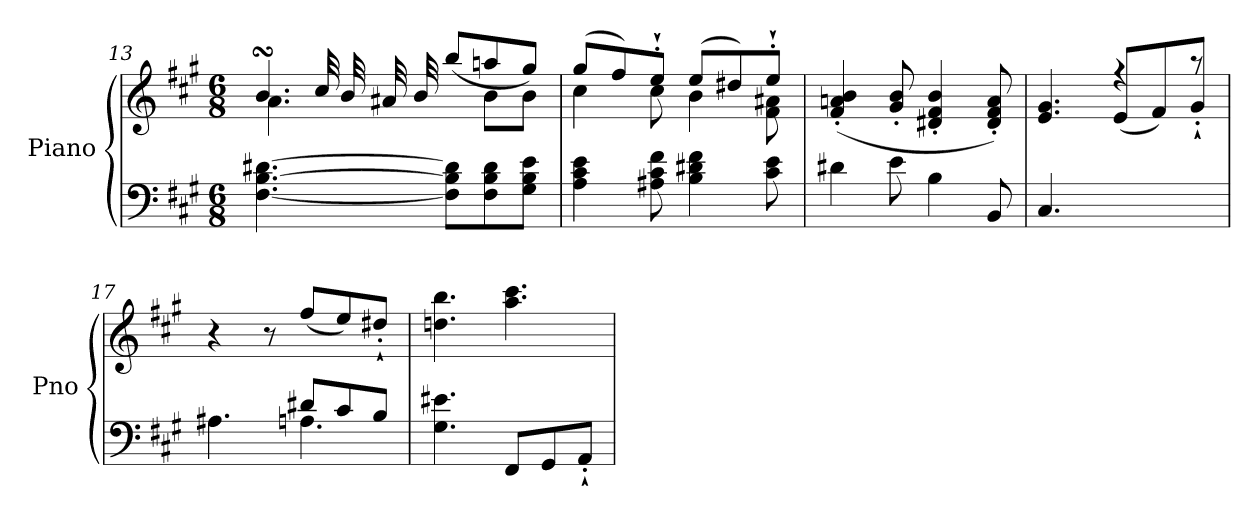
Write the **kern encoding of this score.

**kern	**kern	**dynam
*part1	*part1	*part1
*staff2	*staff1	*staff1/2
*I"Piano	*	*
*I'Pno	*	*
*clefF4	*clefG2	*
*k[f#c#g#]	*k[f#c#g#]	*
*M6/8	*M6/8	*
=13	=13	=13
*	*^	*
*	*	*^	*
[4.F#\ [4.B\ [4.d#X\	4.bsSSS/	4.a\	4ryy	.
.	.	.	32cc#	.
.	.	.	32b	.
.	.	.	32a#X	.
.	.	.	32b	.
8F#\] 8B\] 8d#\]L	(8bb/L	8ryy	4.ryy	.
8F#\ 8B\ 8d#\	8aan/	8b\L	.	.
8G#\ 8B\ 8e\J	8gg#/J)	8b\J	.	.
*	*	*v	*v	*
=14	=14	=14	=14
4A\ 4c#\ 4e\	(8gg#/L	4cc#\	.
.	8ff#/)	.	.
8A#X\ 8c#\ 8f#\	8ee'`/J	8cc#\	.
4B\ 4d#X\ 4f#\	(8ee/L	4b\	.
.	8dd#X/)	.	.
8c#\ 8e\	8ee'`/J	8f#\ 8a#X\	.
=15	=15	=15	=15
!	!	!	!LO:DY:b
*	*v	*v	*
4d#X\	(4f#/' 4an/' 4b/'	other-dynamics
8e\	8g#/' 8b/'	.
4B\	4d#X/' 4f#/' 4b/'	.
8BB/	8d#/' 8f#/' 8a/')	.
=16	=16	=16
*	*^	*
4.C#/	4.e/ 4.g#/	4.ryy	.
4.ryy	4rff	(>8e/L	.
.	.	8f#/)	.
.	8raa	8g#'`/J	.
*	*v	*v	*
!!LO:LB:g=z
=17	=17	=17
*^	*	*
4.A#X\	4.ryy	4r	.
.	.	8r	.
8d#X/L	4.An\	(8ff#/L	.
8c#/	.	8ee/)	.
8B/J	.	8dd#X'`/J	.
*v	*v	*	*
=18	=18	=18
4.G#\ 4.e#X\	4.ddn\ 4.bb\	.
8FF#/L	4.aa\ 4.ccc#\	.
8GG#/	.	.
8AA'`/J	.	.
=	=	=
*-	*-	*-
